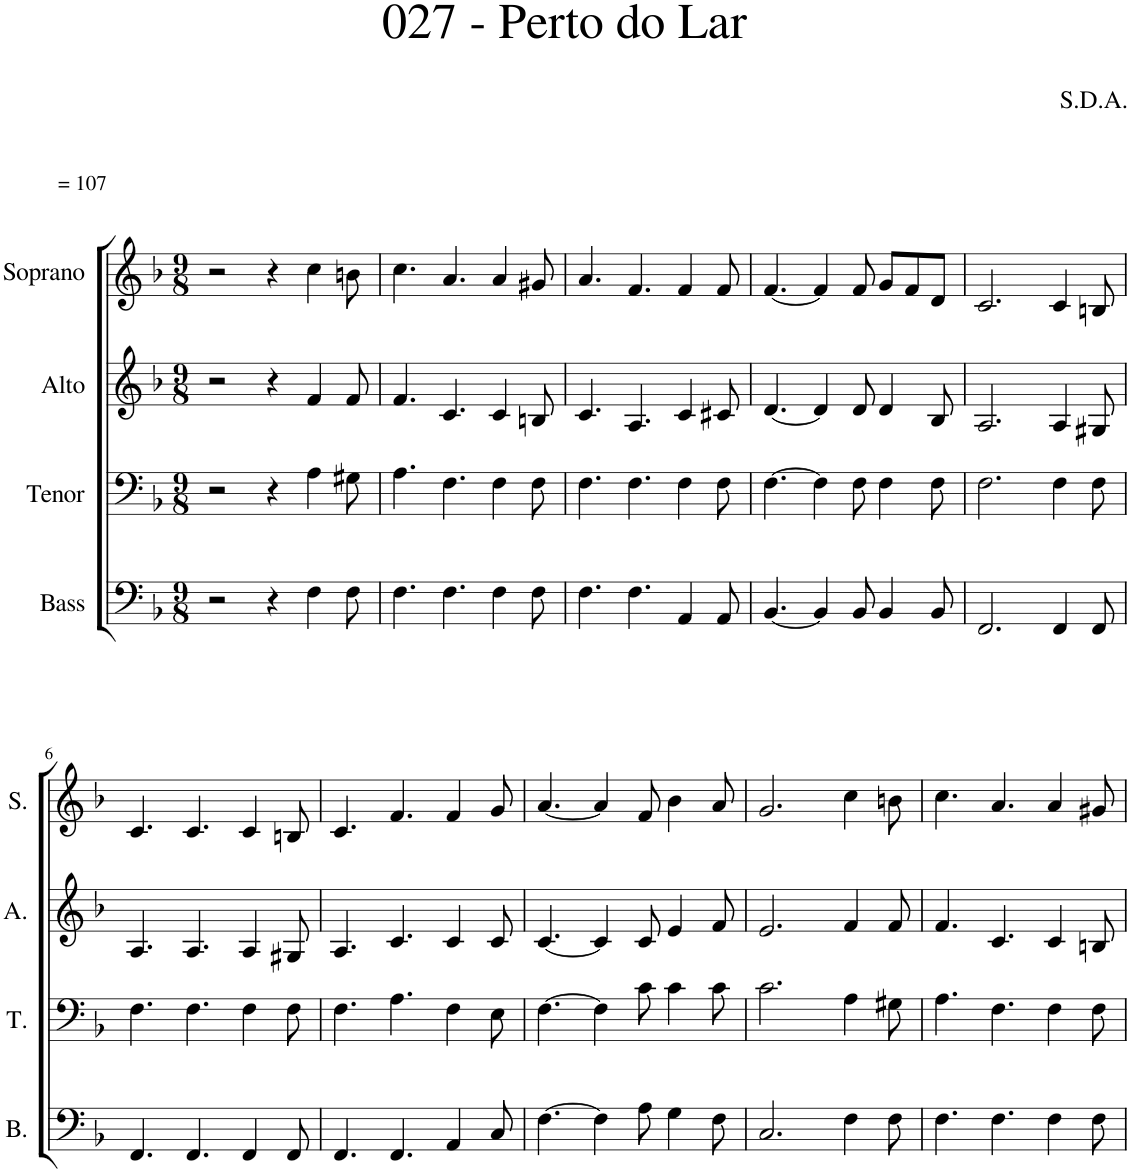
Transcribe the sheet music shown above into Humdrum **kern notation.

**kern	**kern	**kern	**kern
*part4	*part3	*part2	*part1
*staff4	*staff3	*staff2	*staff1
*I"Bass	*I"Tenor	*I"Alto	*I"Soprano
*I'B.	*I'T.	*I'A.	*I'S.
*clefF4	*clefF4	*clefG2	*clefG2
*k[b-]	*k[b-]	*k[b-]	*k[b-]
*M9/8	*M9/8	*M9/8	*M9/8
=1	=1	=1	=1
!	!	!	!LO:TX:a:t== 107
2r	2r	2r	2r
4r	4r	4r	4r
4F\	4A\	4f/	4cc\
8F\	8G#X\	8f/	8bn\
=2	=2	=2	=2
4.F\	4.A\	4.f/	4.cc\
4.F\	4.F\	4.c/	4.a/
4F\	4F\	4c/	4a/
8F\	8F\	8Bn/	8g#X/
=3	=3	=3	=3
4.F\	4.F\	4.c/	4.a/
4.F\	4.F\	4.A/	4.f/
4AA/	4F\	4c/	4f/
8AA/	8F\	8c#X/	8f/
=4	=4	=4	=4
[4.BB-/	[4.F\	[4.d/	[4.f/
4BB-/]	4F\]	4d/]	4f/]
8BB-/	8F\	8d/	8f/
4BB-/	4F\	4d/	8g/L
.	.	.	8f/
8BB-/	8F\	8B-/	8d/J
=5	=5	=5	=5
2.FF/	2.F\	2.A/	2.c/
4FF/	4F\	4A/	4c/
8FF/	8F\	8G#X/	8Bn/
!!LO:LB:g=z
=6	=6	=6	=6
4.FF/	4.F\	4.A/	4.c/
4.FF/	4.F\	4.A/	4.c/
4FF/	4F\	4A/	4c/
8FF/	8F\	8G#X/	8Bn/
=7	=7	=7	=7
4.FF/	4.F\	4.A/	4.c/
4.FF/	4.A\	4.c/	4.f/
4AA/	4F\	4c/	4f/
8C/	8E\	8c/	8g/
=8	=8	=8	=8
[4.F\	[4.F\	[4.c/	[4.a/
4F\]	4F\]	4c/]	4a/]
8A\	8c\	8c/	8f/
4G\	4c\	4e/	4b-\
8F\	8c\	8f/	8a/
=9	=9	=9	=9
2.C/	2.c\	2.e/	2.g/
4F\	4A\	4f/	4cc\
8F\	8G#X\	8f/	8bn\
=10	=10	=10	=10
4.F\	4.A\	4.f/	4.cc\
4.F\	4.F\	4.c/	4.a/
4F\	4F\	4c/	4a/
8F\	8F\	8Bn/	8g#X/
=	=	=	=
*-	*-	*-	*-
